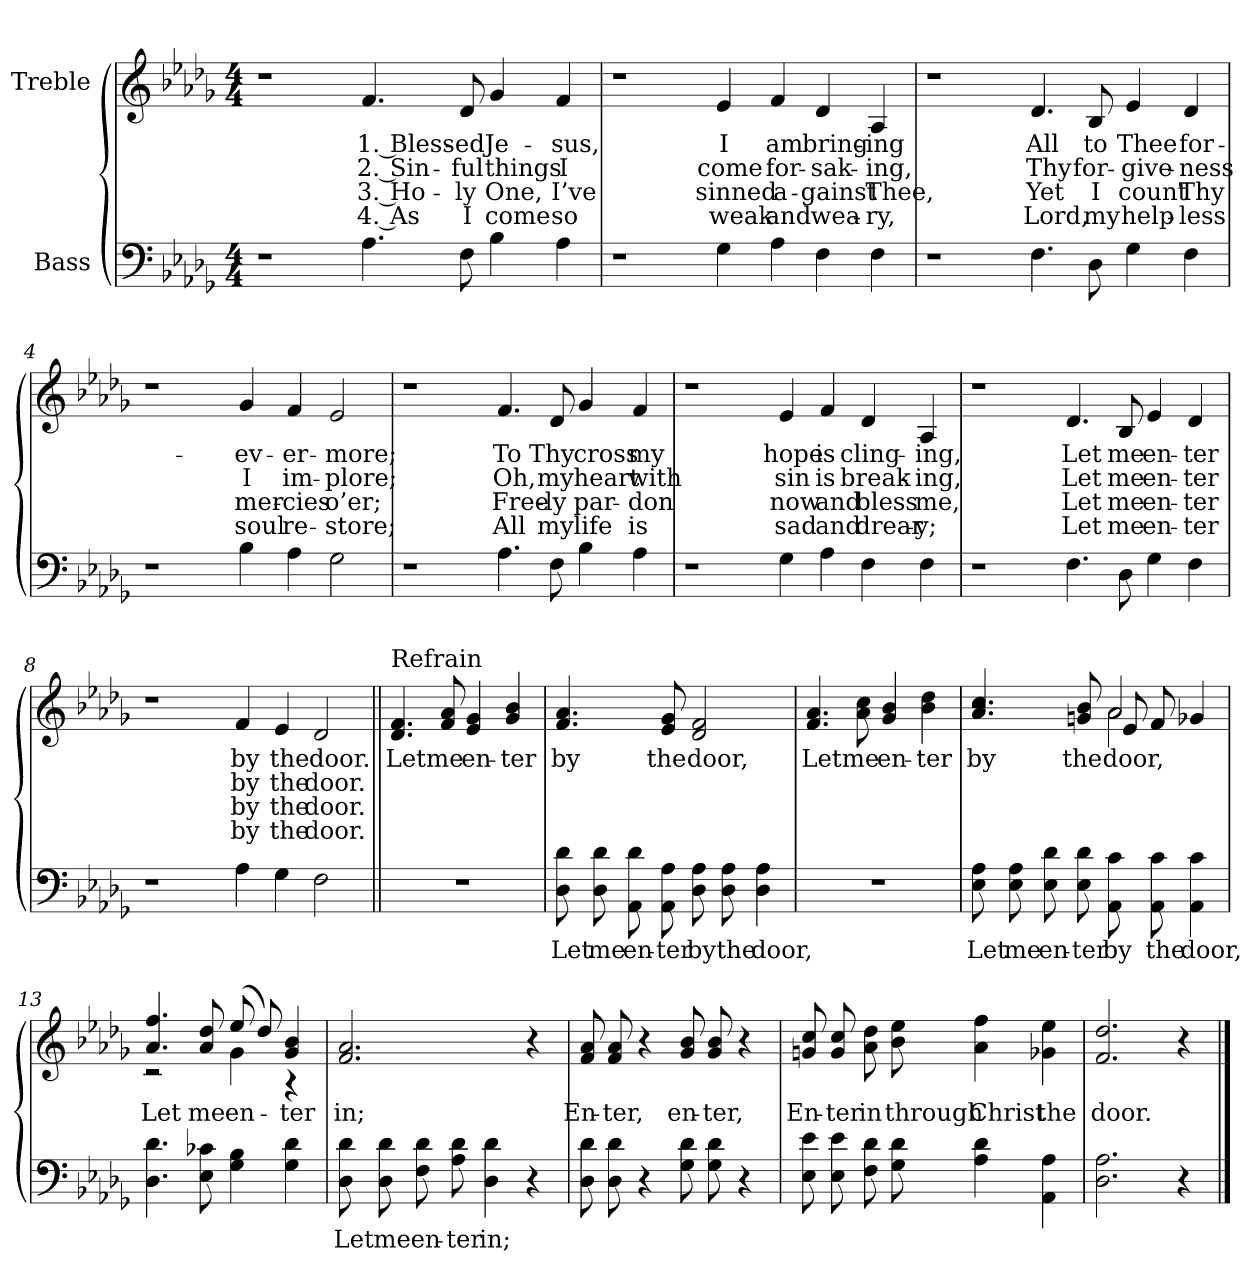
**kern	**text	**kern	**text	**text	**text	**text
*part2	*part2	*part1	*part1	*part1	*part1	*part1
*staff2	*staff2	*staff1	*staff1	*staff1	*staff1	*staff1
*I"Bass	*	*I"Treble	*	*	*	*
*clefF4	*	*clefG2	*	*	*	*
*k[b-e-a-d-g-]	*	*k[b-e-a-d-g-]	*	*	*	*
*D-:	*	*D-:	*	*	*	*
*M4/4	*	*M4/4	*	*	*	*
*MM90	*	*MM90	*	*	*	*
=1	=1	=1	=1	=1	=1	=1
1r	.	1r	.	.	.	.
4.A-	.	4.f	-1. Bless-	-2. Sin-	-3. Ho-	-4. As
8F	.	8d-	-ed	-ful	-ly	-I
4B-	.	4g-	-Je-	-things	-One,	-come
4A-	.	4f	-sus,	-I	-I’ve	-so
=2	=2	=2	=2	=2	=2	=2
1r	.	1r	.	.	.	.
4G-	.	4e-	-I	-come	-sinned	-weak
4A-	.	4f	-am	-for-	-a-	-and
4F	.	4d-	-bring-	-sak-	-gainst	-wea-
4F	.	4A-	-ing	-ing,	-Thee,	-ry,
=3	=3	=3	=3	=3	=3	=3
1r	.	1r	.	.	.	.
4.F	.	4.d-	-All	-Thy	-Yet	-Lord,
8D-	.	8B-	-to	-for-	-I	-my
4G-	.	4e-	-Thee	-give-	-count	-help-
4F	.	4d-	-for-	-ness	-Thy	-less
=4	=4	=4	=4	=4	=4	=4
1r	.	1r	.	.	.	.
4B-	.	4g-	-ev-	-I	-mer-	-soul
4A-	.	4f	-er-	-im-	-cies	-re-
2G-	.	2e-	-more;	-plore;	-o’er;	-store;
=5	=5	=5	=5	=5	=5	=5
1r	.	1r	.	.	.	.
4.A-	.	4.f	-To	-Oh,	-Free-	-All
8F	.	8d-	-Thy	-my	-ly	-my
4B-	.	4g-	-cross	-heart	-par-	-life
4A-	.	4f	-my	-with	-don	-is
=6	=6	=6	=6	=6	=6	=6
1r	.	1r	.	.	.	.
4G-	.	4e-	-hope	-sin	-now	-sad
4A-	.	4f	-is	-is	-and	-and
4F	.	4d-	-cling-	-break-	-bless	-drear-
4F	.	4A-	-ing,	-ing,	-me,	-y;
=7	=7	=7	=7	=7	=7	=7
1r	.	1r	.	.	.	.
4.F	.	4.d-	-Let	-Let	-Let	-Let
8D-	.	8B-	-me	-me	-me	-me
4G-	.	4e-	-en-	-en-	-en-	-en-
4F	.	4d-	-ter	-ter	-ter	-ter
=8	=8	=8	=8	=8	=8	=8
1r	.	1r	.	.	.	.
4A-	.	4f	-by	-by	-by	-by
4G-	.	4e-	-the	-the	-the	-the
2F	.	2d-	-door.	-door.	-door.	-door.
=9||	=9||	=9||	=9||	=9||	=9||	=9||
!	!	!LO:TX:a:t=Refrain	!	!	!	!
1r	.	4.d- 4.f	-Let	.	.	.
.	.	8f 8a-	-me	.	.	.
.	.	4e- 4g-	-en-	.	.	.
.	.	4g- 4b-	-ter	.	.	.
=10	=10	=10	=10	=10	=10	=10
8D- 8d-L	-Let	4.f 4.a-	-by	.	.	.
8D- 8d-	-me	.	.	.	.	.
8AA- 8d-L	-en-	.	.	.	.	.
8AA- 8A-	-ter	8e- 8g-	-the	.	.	.
8D- 8A-L	-by	2d- 2f	-door,	.	.	.
8D- 8A-	-the	.	.	.	.	.
4D- 4A-	-door,	.	.	.	.	.
=11	=11	=11	=11	=11	=11	=11
1r	.	4.f 4.a-	-Let	.	.	.
.	.	8a- 8cc	-me	.	.	.
.	.	4g- 4b-	-en-	.	.	.
.	.	4b- 4dd-	-ter	.	.	.
=12	=12	=12	=12	=12	=12	=12
*	*	*^	*	*	*	*
*	*	*	*^	*	*	*	*
8E- 8A-L	-Let	4.a- 4.cc	2r	2r	-by	.	.	.
8E- 8A-	-me	.	.	.	.	.	.	.
8E- 8d-L	-en-	.	.	.	.	.	.	.
8E- 8d-	-ter	8g 8b-	.	.	-the	.	.	.
8AA- 8cL	-by	2a-	2a-	8e-L	-door,	.	.	.
8AA- 8c	-the	.	.	8f	.	.	.	.
4AA- 4c	-door,	.	.	4g-	.	.	.	.
*	*	*	*v	*v	*	*	*	*
=13	=13	=13	=13	=13	=13	=13	=13
4.D- 4.d-	.	4.a- 4.ff	2r	-Let	.	.	.
8E- 8c-	.	8a- 8dd-	.	-me	.	.	.
4G- 4B-	.	(8ee-L	4g-	-en-	.	.	.
.	.	8dd-)	.	.	.	.	.
4G- 4d-	.	4g- 4b-	4r	-ter	.	.	.
*	*	*v	*v	*	*	*	*
=14	=14	=14	=14	=14	=14	=14
8D- 8d-L	-Let	2.f 2.a-	-in;	.	.	.
8D- 8d-	-me	.	.	.	.	.
8F 8d-L	-en-	.	.	.	.	.
8A- 8d-	-ter	.	.	.	.	.
4D- 4d-	-in;	.	.	.	.	.
4r	.	4r	.	.	.	.
=15	=15	=15	=15	=15	=15	=15
8D- 8d-L	.	8f 8a-L	-En-	.	.	.
8D- 8d-	.	8f 8a-	-ter,	.	.	.
4r	.	4r	.	.	.	.
8G- 8d-L	.	8g- 8b-L	-en-	.	.	.
8G- 8d-	.	8g- 8b-	-ter,	.	.	.
4r	.	4r	.	.	.	.
=16	=16	=16	=16	=16	=16	=16
8E- 8e-L	.	8g 8ccL	-En-	.	.	.
8E- 8e-	.	8g 8cc	-ter	.	.	.
8F 8d-L	.	8a- 8dd-L	-in	.	.	.
8G- 8d-	.	8b- 8ee-	-through	.	.	.
4A- 4d-	.	4a- 4ff	-Christ	.	.	.
4AA- 4A-	.	4g- 4ee-	-the	.	.	.
=17	=17	=17	=17	=17	=17	=17
2.D- 2.A-	.	2.f 2.dd-	-door.	.	.	.
4r	.	4r	.	.	.	.
==	==	==	==	==	==	==
*-	*-	*-	*-	*-	*-	*-
